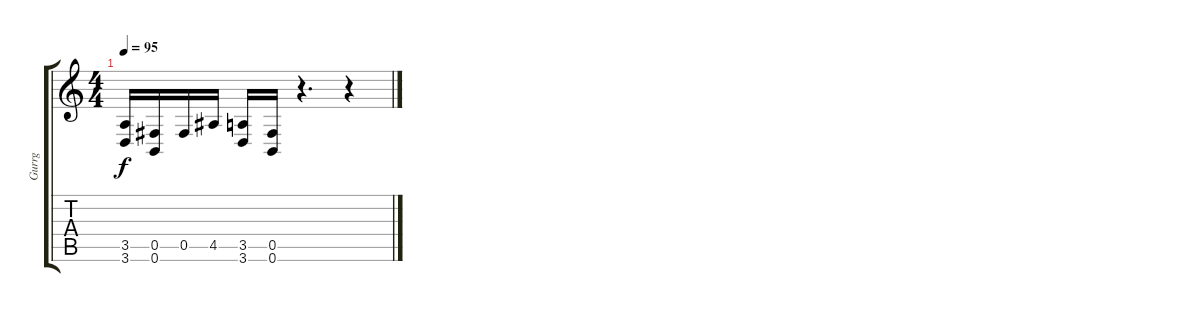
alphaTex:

\track ("Gurrg" "Gurrg") {instrument electricguitarjazz}
\staff {score tabs}
\tuning (Db4 Ab3 E3 B2 Gb2 B1) {hide}
\ts (4 4)
\tempo 95
\clef g2
\ks c
(3.5 3.6).16{dy f volume 16 instrument distortionguitar} (0.5 0.6).16 0.5.16 4.5.16 (3.5 3.6).16 (0.5 0.6).16 r.4{d} r.4
